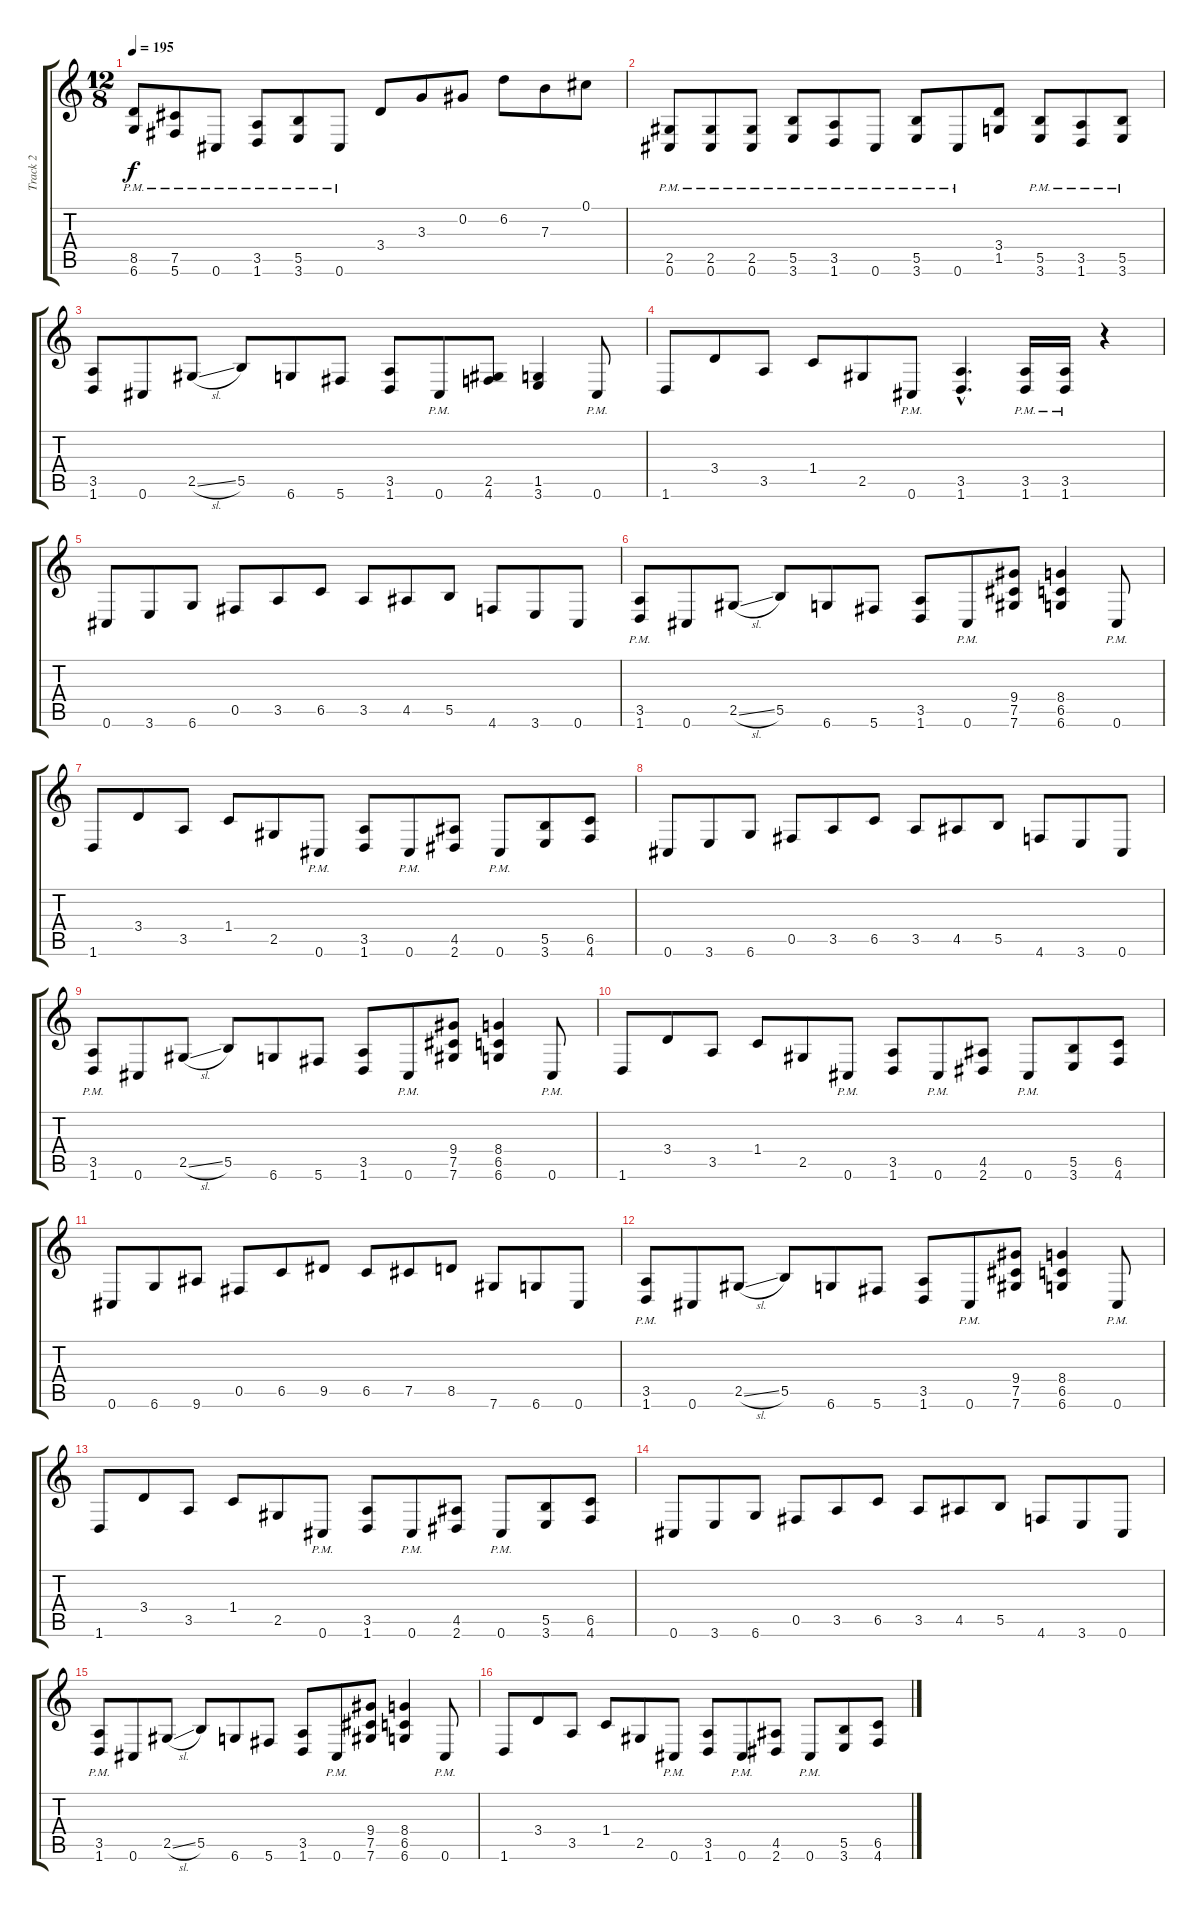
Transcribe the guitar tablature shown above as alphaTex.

\track ("Track 2" "Track 2") {instrument distortionguitar}
\staff {score tabs}
\tuning (Db4 Ab3 E3 B2 Gb2 Db2) {hide}
\ts (12 8)
\tempo 195
\clef g2
\ks c
(8.5{pm} 6.6{pm}).8{dy f} (7.5{pm} 5.6{pm}).8 0.6{pm}.8 (3.5{pm} 1.6{pm}).8 (5.5{pm} 3.6{pm}).8 0.6{pm}.8 3.4.8 3.3.8 0.2.8 6.2.8 7.3.8 0.1.8 |
(2.5{pm} 0.6{pm}).8 (2.5{pm} 0.6{pm}).8 (2.5{pm} 0.6{pm}).8 (5.5{pm} 3.6{pm}).8 (3.5{pm} 1.6{pm}).8 0.6{pm}.8 (5.5{pm} 3.6{pm}).8 0.6{pm}.8 (3.4 1.5).8 (5.5{pm} 3.6{pm}).8 (3.5{pm} 1.6{pm}).8 (5.5{pm} 3.6{pm}).8 |
(3.5 1.6).8 0.6.8 2.5{sl}.8 5.5.8 6.6.8 5.6.8 (3.5 1.6).8 0.6{pm}.8 (2.5 4.6).8 (1.5 3.6).4 0.6{pm}.8 |
1.6.8 3.4.8 3.5.8 1.4.8 2.5.8 0.6{pm}.8 (3.5{hac} 1.6{hac}).4{d} (3.5{pm} 1.6{pm}).16 (3.5{pm} 1.6{pm}).16 r.4 |
0.6.8 3.6.8 6.6.8 0.5.8 3.5.8 6.5.8 3.5.8 4.5.8 5.5.8 4.6.8 3.6.8 0.6.8 |
(3.5 1.6{pm}).8 0.6.8 2.5{sl}.8 5.5.8 6.6.8 5.6.8 (3.5 1.6).8 0.6{pm}.8 (9.4 7.5 7.6).8 (8.4 6.5 6.6).4 0.6{pm}.8 |
1.6.8 3.4.8 3.5.8 1.4.8 2.5.8 0.6{pm}.8 (3.5 1.6).8 0.6{pm}.8 (4.5 2.6).8 0.6{pm}.8 (5.5 3.6).8 (6.5 4.6).8 |
0.6.8 3.6.8 6.6.8 0.5.8 3.5.8 6.5.8 3.5.8 4.5.8 5.5.8 4.6.8 3.6.8 0.6.8 |
(3.5 1.6{pm}).8 0.6.8 2.5{sl}.8 5.5.8 6.6.8 5.6.8 (3.5 1.6).8 0.6{pm}.8 (9.4 7.5 7.6).8 (8.4 6.5 6.6).4 0.6{pm}.8 |
1.6.8 3.4.8 3.5.8 1.4.8 2.5.8 0.6{pm}.8 (3.5 1.6).8 0.6{pm}.8 (4.5 2.6).8 0.6{pm}.8 (5.5 3.6).8 (6.5 4.6).8 |
0.6.8 6.6.8 9.6.8 0.5.8 6.5.8 9.5.8 6.5.8 7.5.8 8.5.8 7.6.8 6.6.8 0.6.8 |
(3.5 1.6{pm}).8 0.6.8 2.5{sl}.8 5.5.8 6.6.8 5.6.8 (3.5 1.6).8 0.6{pm}.8 (9.4 7.5 7.6).8 (8.4 6.5 6.6).4 0.6{pm}.8 |
1.6.8 3.4.8 3.5.8 1.4.8 2.5.8 0.6{pm}.8 (3.5 1.6).8 0.6{pm}.8 (4.5 2.6).8 0.6{pm}.8 (5.5 3.6).8 (6.5 4.6).8 |
0.6.8 3.6.8 6.6.8 0.5.8 3.5.8 6.5.8 3.5.8 4.5.8 5.5.8 4.6.8 3.6.8 0.6.8 |
(3.5 1.6{pm}).8 0.6.8 2.5{sl}.8 5.5.8 6.6.8 5.6.8 (3.5 1.6).8 0.6{pm}.8 (9.4 7.5 7.6).8 (8.4 6.5 6.6).4 0.6{pm}.8 |
1.6.8 3.4.8 3.5.8 1.4.8 2.5.8 0.6{pm}.8 (3.5 1.6).8 0.6{pm}.8 (4.5 2.6).8 0.6{pm}.8 (5.5 3.6).8 (6.5 4.6).8
